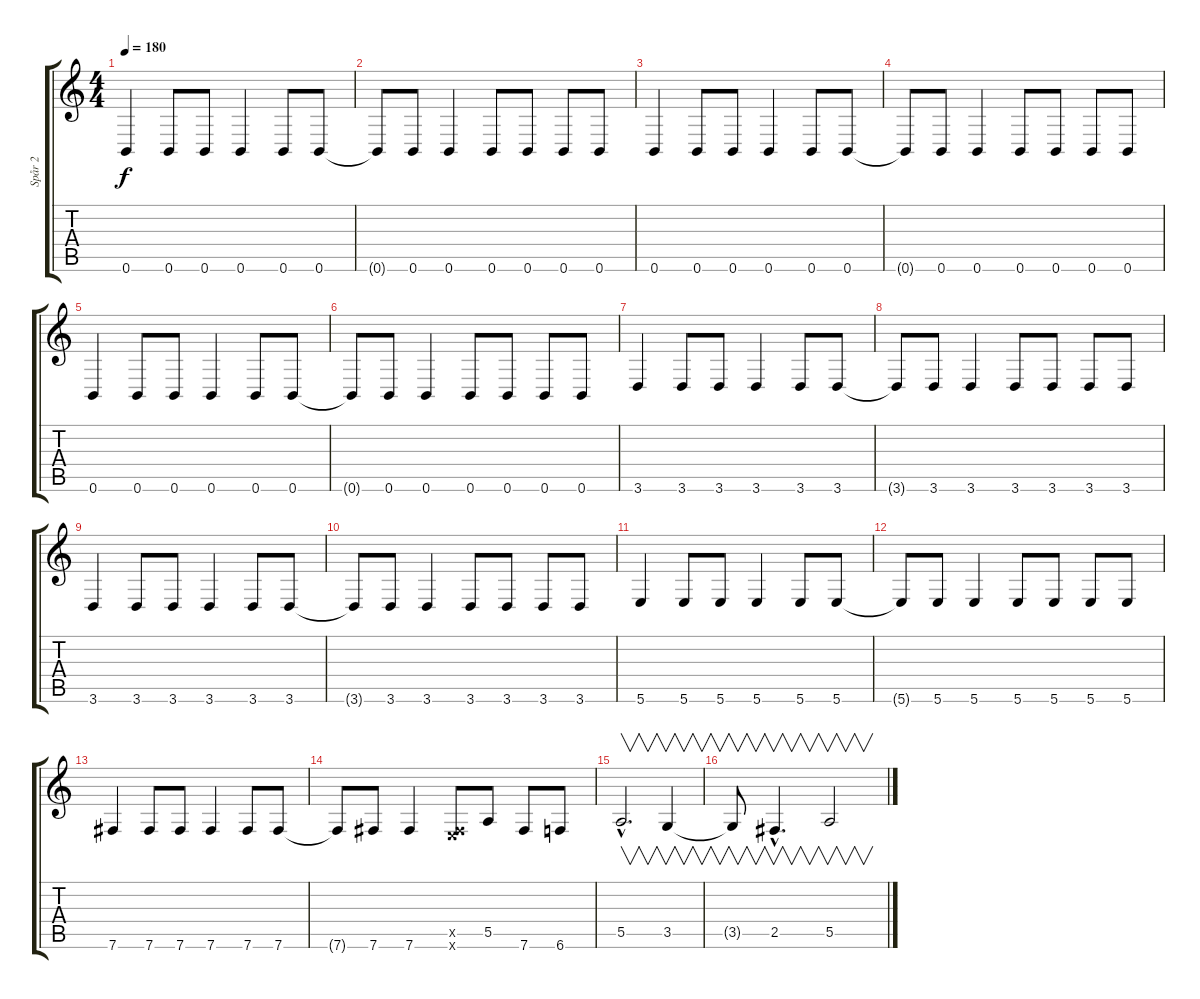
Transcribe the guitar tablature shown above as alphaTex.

\track ("Spår 2" "Spår 2") {instrument distortionguitar}
\staff {score tabs}
\tuning (B3 Gb3 D3 A2 E2 B1) {hide}
\ts (4 4)
\tempo 180
\clef g2
\ks c
0.6.4{dy f} 0.6.8 0.6.8 0.6.4 0.6.8 0.6.8 |
0.6{t}.8 0.6.8 0.6.4 0.6.8 0.6.8 0.6.8 0.6.8 |
0.6.4 0.6.8 0.6.8 0.6.4 0.6.8 0.6.8 |
0.6{t}.8 0.6.8 0.6.4 0.6.8 0.6.8 0.6.8 0.6.8 |
0.6.4 0.6.8 0.6.8 0.6.4 0.6.8 0.6.8 |
0.6{t}.8 0.6.8 0.6.4 0.6.8 0.6.8 0.6.8 0.6.8 |
3.6.4 3.6.8 3.6.8 3.6.4 3.6.8 3.6.8 |
3.6{t}.8 3.6.8 3.6.4 3.6.8 3.6.8 3.6.8 3.6.8 |
3.6.4 3.6.8 3.6.8 3.6.4 3.6.8 3.6.8 |
3.6{t}.8 3.6.8 3.6.4 3.6.8 3.6.8 3.6.8 3.6.8 |
5.6.4 5.6.8 5.6.8 5.6.4 5.6.8 5.6.8 |
5.6{t}.8 5.6.8 5.6.4 5.6.8 5.6.8 5.6.8 5.6.8 |
7.6.4 7.6.8 7.6.8 7.6.4 7.6.8 7.6.8 |
7.6{t}.8 7.6.8 7.6.4 (0.5{x} 7.6{x}).8 5.5.8 7.6.8 6.6.8 |
5.5{hac}.2{v d} 3.5.4{v} |
3.5{t}.8{v} 2.5{hac}.4{v d} 5.5.2{v}
